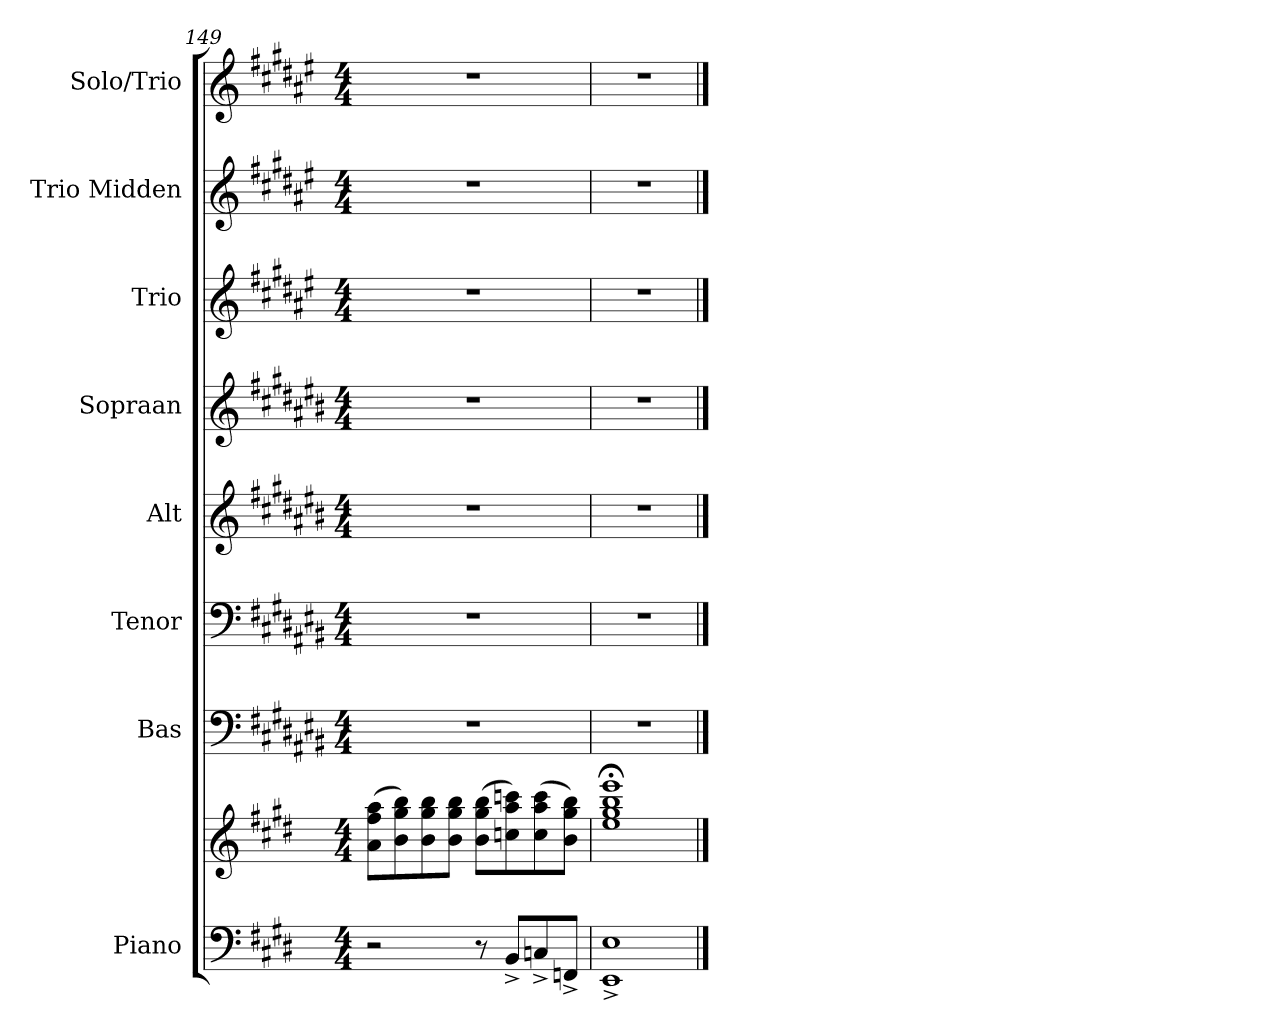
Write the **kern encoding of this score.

**kern	**kern	**kern	**kern	**kern	**kern	**kern	**kern	**kern
*part8	*part8	*part7	*part6	*part5	*part4	*part3	*part2	*part1
*staff9	*staff8	*staff7	*staff6	*staff5	*staff4	*staff3	*staff2	*staff1
*I"Piano	*	*I"Bas	*I"Tenor	*I"Alt	*I"Sopraan	*I"Trio	*I"Trio Midden	*I"Solo/Trio
*I'Pno.	*	*I'Bas	*I'Tenor	*I'Alt	*I'Sopraan	*	*I'Trio M	*I'S/Trio
*clefF4	*clefG2	*clefF4	*clefF4	*clefG2	*clefG2	*clefG2	*clefG2	*clefG2
*	*	*ITrd5c9	*ITrd5c9	*ITrd5c9	*ITrd5c9	*ITrd1c2	*ITrd1c2	*ITrd1c2
*k[f#c#g#d#]	*k[f#c#g#d#]	*k[f#c#g#d#]	*k[f#c#g#d#]	*k[f#c#g#d#]	*k[f#c#g#d#]	*k[f#c#g#d#]	*k[f#c#g#d#]	*k[f#c#g#d#]
*M4/4	*M4/4	*M4/4	*M4/4	*M4/4	*M4/4	*M4/4	*M4/4	*M4/4
=149	=149	=149	=149	=149	=149	=149	=149	=149
2r	(>8a\ 8ff#\ 8aa\L	1r	1r	1r	1r	1r	1r	1r
.	8b\ 8gg#\ 8bb\)	.	.	.	.	.	.	.
.	8b\ 8gg#\ 8bb\	.	.	.	.	.	.	.
.	8b\ 8gg#\ 8bb\J	.	.	.	.	.	.	.
8r	(>8b\ 8gg#\ 8bb\L	.	.	.	.	.	.	.
8BB^/L	8ccn\ 8aa\ 8cccn\)	.	.	.	.	.	.	.
8Cn^/	(>8cc\ 8aa\ 8ccc\	.	.	.	.	.	.	.
8FFn^/J	8b\ 8gg#\ 8bb\J)	.	.	.	.	.	.	.
=150	=150	=150	=150	=150	=150	=150	=150	=150
1EE^ 1E^	1ee;< 1gg#;< 1bb;< 1eee;<	1r	1r	1r	1r	1r	1r	1r
==	==	==	==	==	==	==	==	==
*-	*-	*-	*-	*-	*-	*-	*-	*-
